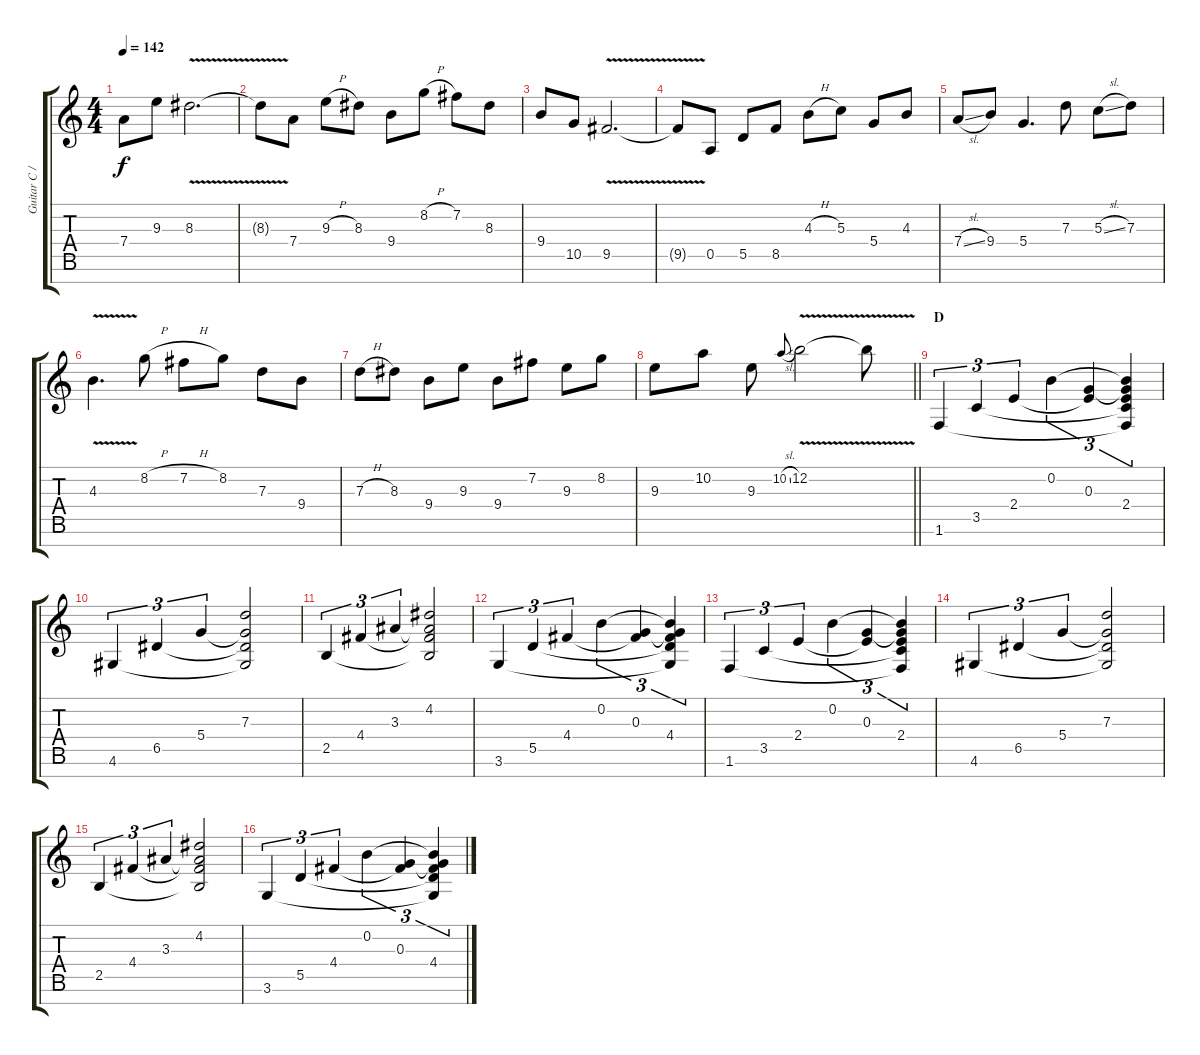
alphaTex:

\track ("Guitar C / Lead" "Guitar C /") {instrument electricguitarjazz}
\staff {score tabs}
\tuning (E4 B3 G3 D3 A2 E2 B1) {hide}
\ts (4 4)
\tempo 142
\clef g2
\ks c
7.4.8{dy f instrument overdrivenguitar} 9.3.8 8.3{v}.2{d} |
8.3{t}.8 7.4.8 9.3{h}.8 8.3.8 9.4.8 8.2{h}.8 7.2.8 8.3.8 |
9.4.8 10.5.8 9.5{v}.2{d} |
9.5{t}.8 0.5.8 5.5.8 8.5.8 4.3{h}.8 5.3.8 5.4.8 4.3.8 |
7.4{sl}.8 9.4.8 5.4.4{d} 7.3.8 5.3{sl}.8 7.3.8 |
4.3{v}.4{d} 8.2{h}.8 7.2{h}.8 8.2.8 7.3.8 9.4.8 |
7.3{h}.8 8.3.8 9.4.8 9.3.8 9.4.8 7.2.8 9.3.8 8.2.8 |
\barLineRight lightlight
9.3.8 10.2.8 9.3.8 10.2{sl}.8{gr onbeat} 12.2{v}.2 12.2{t}.8 |
\section ("" "D")
1.6.4{tu (3 2) instrument acousticguitarsteel} 3.5.4{tu (3 2)} 2.4.4{tu (3 2)} 0.2.4{tu (3 2)} (0.3 2.4{t}).4{tu (3 2)} (0.2{t} 0.3{t} 2.4 3.5{t} 1.6{t}).4{tu (3 2)} |
4.6.4{tu (3 2)} 6.5.4{tu (3 2)} 5.4.4{tu (3 2)} (7.3 5.4{t} 6.5{t} 4.6{t}).2 |
2.5.4{tu (3 2)} 4.4.4{tu (3 2)} 3.3.4{tu (3 2)} (4.2 3.3{t} 4.4{t} 2.5{t}).2 |
3.6.4{tu (3 2)} 5.5.4{tu (3 2)} 4.4.4{tu (3 2)} 0.2.4{tu (3 2)} (0.3 4.4{t}).4{tu (3 2)} (0.2{t} 0.3{t} 4.4 5.5{t} 3.6{t}).4{tu (3 2)} |
1.6.4{tu (3 2)} 3.5.4{tu (3 2)} 2.4.4{tu (3 2)} 0.2.4{tu (3 2)} (0.3 2.4{t}).4{tu (3 2)} (0.2{t} 0.3{t} 2.4 3.5{t} 1.6{t}).4{tu (3 2)} |
4.6.4{tu (3 2)} 6.5.4{tu (3 2)} 5.4.4{tu (3 2)} (7.3 5.4{t} 6.5{t} 4.6{t}).2 |
2.5.4{tu (3 2)} 4.4.4{tu (3 2)} 3.3.4{tu (3 2)} (4.2 3.3{t} 4.4{t} 2.5{t}).2 |
3.6.4{tu (3 2)} 5.5.4{tu (3 2)} 4.4.4{tu (3 2)} 0.2.4{tu (3 2)} (0.3 4.4{t}).4{tu (3 2)} (0.2{t} 0.3{t} 4.4 5.5{t} 3.6{t}).4{tu (3 2)}
